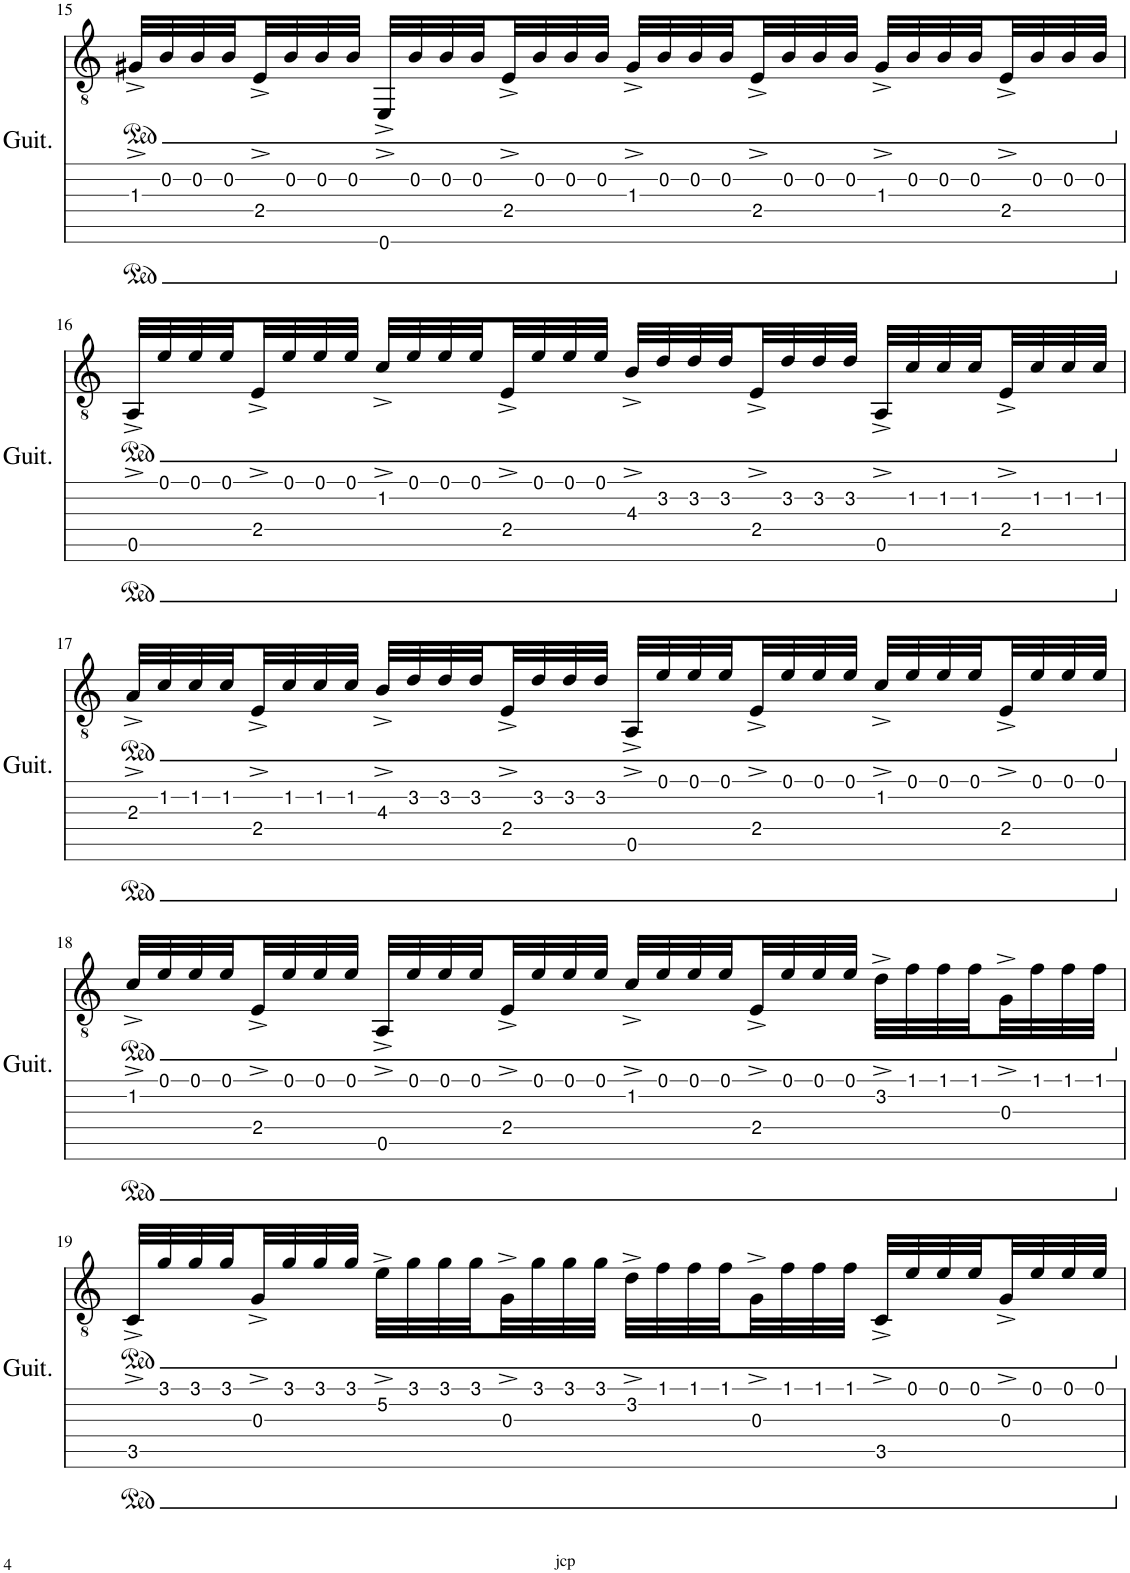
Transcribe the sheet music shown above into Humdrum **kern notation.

**kern	**kern
*part1	*part1
*staff2	*staff1
*I"Guitar	*
*I'Guit.	*
!!LO:PB:g=z
*	*clefGv2
*k[]	*k[]
*M4/4	*M4/4
*	*ped
=15	=15
32G#^LLL	32G#X^/LLL
32B	32B/
32B	32B/
32BJJ	32B/
32E^LL	32E^/
32B	32B/
32B	32B/
32BJJJ	32B/JJJ
32EE^LLL	32EE^/LLL
32B	32B/
32B	32B/
32BJJ	32B/
32E^LL	32E^/
32B	32B/
32B	32B/
32BJJJ	32B/JJJ
32G#^LLL	32G#^/LLL
32B	32B/
32B	32B/
32BJJ	32B/
32E^LL	32E^/
32B	32B/
32B	32B/
32BJJJ	32B/JJJ
32G#^LLL	32G#^/LLL
32B	32B/
32B	32B/
32BJJ	32B/
32E^LL	32E^/
32B	32B/
32B	32B/
32BJJJ	32B/JJJ
!!LO:LB:g=z
=16	=16
*	*Xped
*	*ped
32AA^LLL	32AA^/LLL
32e	32e/
32e	32e/
32eJJ	32e/
32E^LL	32E^/
32e	32e/
32e	32e/
32eJJJ	32e/JJJ
32c^LLL	32c^/LLL
32e	32e/
32e	32e/
32eJJ	32e/
32E^LL	32E^/
32e	32e/
32e	32e/
32eJJJ	32e/JJJ
32B^LLL	32B^/LLL
32d	32d/
32d	32d/
32dJJ	32d/
32E^LL	32E^/
32d	32d/
32d	32d/
32dJJJ	32d/JJJ
32AA^LLL	32AA^/LLL
32c	32c/
32c	32c/
32cJJ	32c/
32E^LL	32E^/
32c	32c/
32c	32c/
32cJJJ	32c/JJJ
!!LO:LB:g=z
=17	=17
*	*Xped
*	*ped
32A^LLL	32A^/LLL
32c	32c/
32c	32c/
32cJJ	32c/
32E^LL	32E^/
32c	32c/
32c	32c/
32cJJJ	32c/JJJ
32B^LLL	32B^/LLL
32d	32d/
32d	32d/
32dJJ	32d/
32E^LL	32E^/
32d	32d/
32d	32d/
32dJJJ	32d/JJJ
32AA^LLL	32AA^/LLL
32e	32e/
32e	32e/
32eJJ	32e/
32E^LL	32E^/
32e	32e/
32e	32e/
32eJJJ	32e/JJJ
32c^LLL	32c^/LLL
32e	32e/
32e	32e/
32eJJ	32e/
32E^LL	32E^/
32e	32e/
32e	32e/
32eJJJ	32e/JJJ
!!LO:LB:g=z
=18	=18
*	*Xped
*	*ped
32c^LLL	32c^/LLL
32e	32e/
32e	32e/
32eJJ	32e/
32E^LL	32E^/
32e	32e/
32e	32e/
32eJJJ	32e/JJJ
32AA^LLL	32AA^/LLL
32e	32e/
32e	32e/
32eJJ	32e/
32E^LL	32E^/
32e	32e/
32e	32e/
32eJJJ	32e/JJJ
32c^LLL	32c^/LLL
32e	32e/
32e	32e/
32eJJ	32e/
32E^LL	32E^/
32e	32e/
32e	32e/
32eJJJ	32e/JJJ
32d^LLL	32d^\LLL
32f	32f\
32f	32f\
32fJJ	32f\
32G^LL	32G^\
32f	32f\
32f	32f\
32fJJJ	32f\JJJ
!!LO:LB:g=z
=19	=19
*	*Xped
*	*ped
32C^LLL	32C^/LLL
32g	32g/
32g	32g/
32gJJ	32g/
32G^LL	32G^/
32g	32g/
32g	32g/
32gJJJ	32g/JJJ
32e^LLL	32e^\LLL
32g	32g\
32g	32g\
32gJJ	32g\
32G^LL	32G^\
32g	32g\
32g	32g\
32gJJJ	32g\JJJ
32d^LLL	32d^\LLL
32f	32f\
32f	32f\
32fJJ	32f\
32G^LL	32G^\
32f	32f\
32f	32f\
32fJJJ	32f\JJJ
32C^LLL	32C^/LLL
32e	32e/
32e	32e/
32eJJ	32e/
32G^LL	32G^/
32e	32e/
32e	32e/
32eJJJ	32e/JJJ
*	*Xped
=	=
*-	*-
